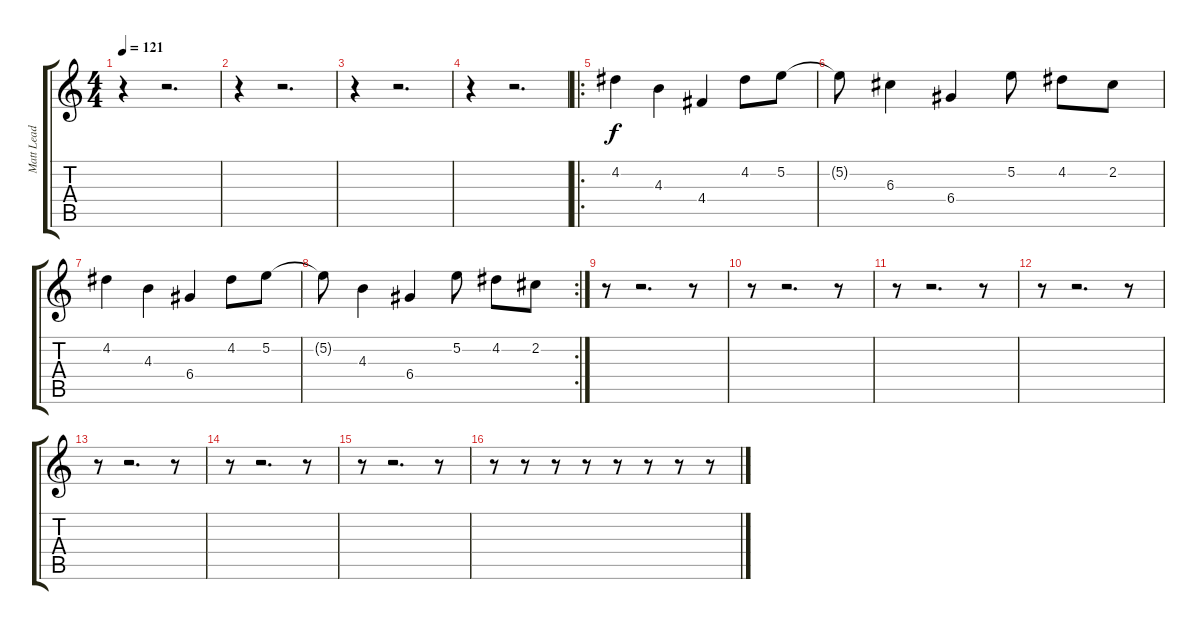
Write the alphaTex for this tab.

\track ("Matt Lead " "Matt Lead ") {instrument distortionguitar}
\staff {score tabs}
\tuning (E4 B3 G3 D3 A2 E2) {hide}
\ts (4 4)
\tempo 121
\clef g2
\ks c
r.4{dy f instrument distortionguitar} r.2{d} |
r.4 r.2{d} |
r.4 r.2{d} |
r.4 r.2{d} |
\ro
4.2.4 4.3.4 4.4.4 4.2.8 5.2.8 |
5.2{t}.8 6.3.4 6.4.4 5.2.8 4.2.8 2.2.8 |
4.2.4 4.3.4 6.4.4 4.2.8 5.2.8 |
\rc 2
5.2{t}.8 4.3.4 6.4.4 5.2.8 4.2.8 2.2.8 |
r.8 r.2{d} r.8 |
r.8 r.2{d} r.8 |
r.8 r.2{d} r.8 |
r.8 r.2{d} r.8 |
r.8 r.2{d} r.8 |
r.8 r.2{d} r.8 |
r.8 r.2{d} r.8 |
r.8 r.8 r.8 r.8 r.8 r.8 r.8 r.8
